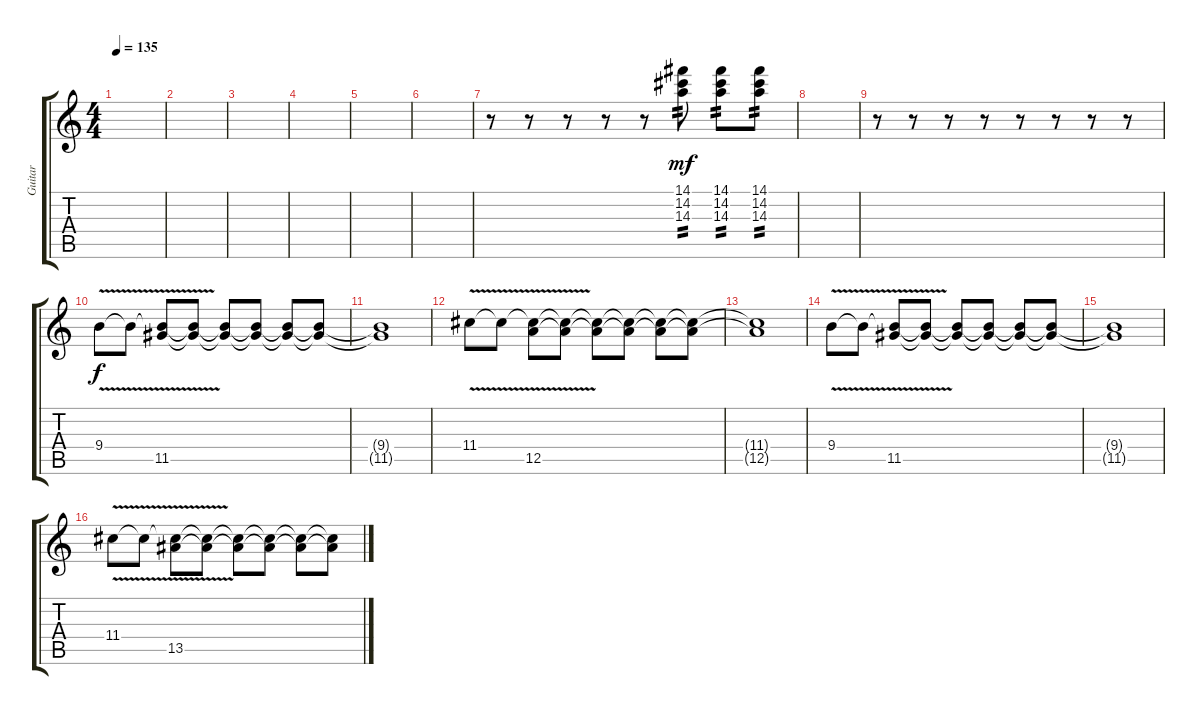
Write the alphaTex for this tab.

\track ("Guitar" "Guitar") {instrument acousticguitarsteel}
\staff {score tabs}
\tuning (E4 B3 G3 D3 A2 E2) {hide}
\ts (4 4)
\tempo 135
\clef g2
\ks c
|
|
|
|
|
|
r.8 r.8 r.8 r.8 r.8 (14.1 14.2 14.3).8{tp 2 dy mf} (14.1 14.2 14.3).8{tp 2} (14.1 14.2 14.3).8{tp 2} |
|
r.8 r.8 r.8 r.8 r.8 r.8 r.8 r.8 |
9.4{v}.8{dy f} 9.4{t}.8 (9.4{t} 11.5{v}).8 (9.4{t} 11.5{t}).8 (9.4{t} 11.5{t}).8 (9.4{t} 11.5{t}).8 (9.4{t} 11.5{t}).8 (9.4{t} 11.5{t}).8 |
(9.4{t} 11.5{t}).1 |
11.4{v}.8 11.4{t}.8 (11.4{t} 12.5{v}).8 (11.4{t} 12.5{t}).8 (11.4{t} 12.5{t}).8 (11.4{t} 12.5{t}).8 (11.4{t} 12.5{t}).8 (11.4{t} 12.5{t}).8 |
(11.4{t} 12.5{t}).1 |
9.4{v}.8 9.4{t}.8 (9.4{t} 11.5{v}).8 (9.4{t} 11.5{t}).8 (9.4{t} 11.5{t}).8 (9.4{t} 11.5{t}).8 (9.4{t} 11.5{t}).8 (9.4{t} 11.5{t}).8 |
(9.4{t} 11.5{t}).1 |
11.4{v}.8 11.4{t}.8 (11.4{t} 13.5{v}).8 (11.4{t} 13.5{t}).8 (11.4{t} 13.5{t}).8 (11.4{t} 13.5{t}).8 (11.4{t} 13.5{t}).8 (11.4{t} 13.5{t}).8
